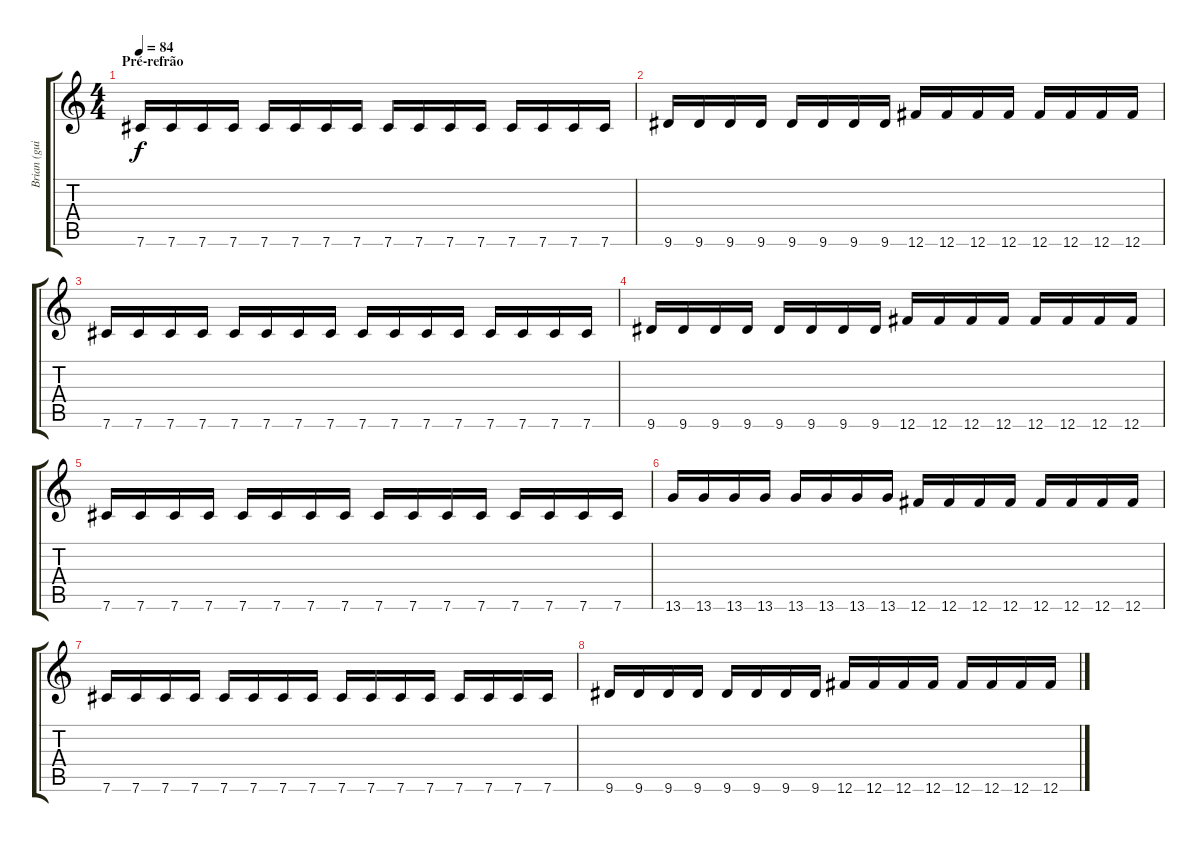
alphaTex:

\track ("Brian (guit. limpa)" "Brian (gui") {instrument electricguitarjazz}
\staff {score tabs}
\tuning (F4 C4 Ab3 Eb3 Bb2 Gb2) {hide}
\ts (4 4)
\section ("" "Pré-refrão")
\tempo 84
\clef g2
\ks c
7.6.16{dy f} 7.6.16 7.6.16 7.6.16 7.6.16 7.6.16 7.6.16 7.6.16 7.6.16 7.6.16 7.6.16 7.6.16 7.6.16 7.6.16 7.6.16 7.6.16 |
9.6.16 9.6.16 9.6.16 9.6.16 9.6.16 9.6.16 9.6.16 9.6.16 12.6.16 12.6.16 12.6.16 12.6.16 12.6.16 12.6.16 12.6.16 12.6.16 |
7.6.16 7.6.16 7.6.16 7.6.16 7.6.16 7.6.16 7.6.16 7.6.16 7.6.16 7.6.16 7.6.16 7.6.16 7.6.16 7.6.16 7.6.16 7.6.16 |
9.6.16 9.6.16 9.6.16 9.6.16 9.6.16 9.6.16 9.6.16 9.6.16 12.6.16 12.6.16 12.6.16 12.6.16 12.6.16 12.6.16 12.6.16 12.6.16 |
7.6.16 7.6.16 7.6.16 7.6.16 7.6.16 7.6.16 7.6.16 7.6.16 7.6.16 7.6.16 7.6.16 7.6.16 7.6.16 7.6.16 7.6.16 7.6.16 |
13.6.16 13.6.16 13.6.16 13.6.16 13.6.16 13.6.16 13.6.16 13.6.16 12.6.16 12.6.16 12.6.16 12.6.16 12.6.16 12.6.16 12.6.16 12.6.16 |
7.6.16 7.6.16 7.6.16 7.6.16 7.6.16 7.6.16 7.6.16 7.6.16 7.6.16 7.6.16 7.6.16 7.6.16 7.6.16 7.6.16 7.6.16 7.6.16 |
9.6.16 9.6.16 9.6.16 9.6.16 9.6.16 9.6.16 9.6.16 9.6.16 12.6.16 12.6.16 12.6.16 12.6.16 12.6.16 12.6.16 12.6.16 12.6.16
